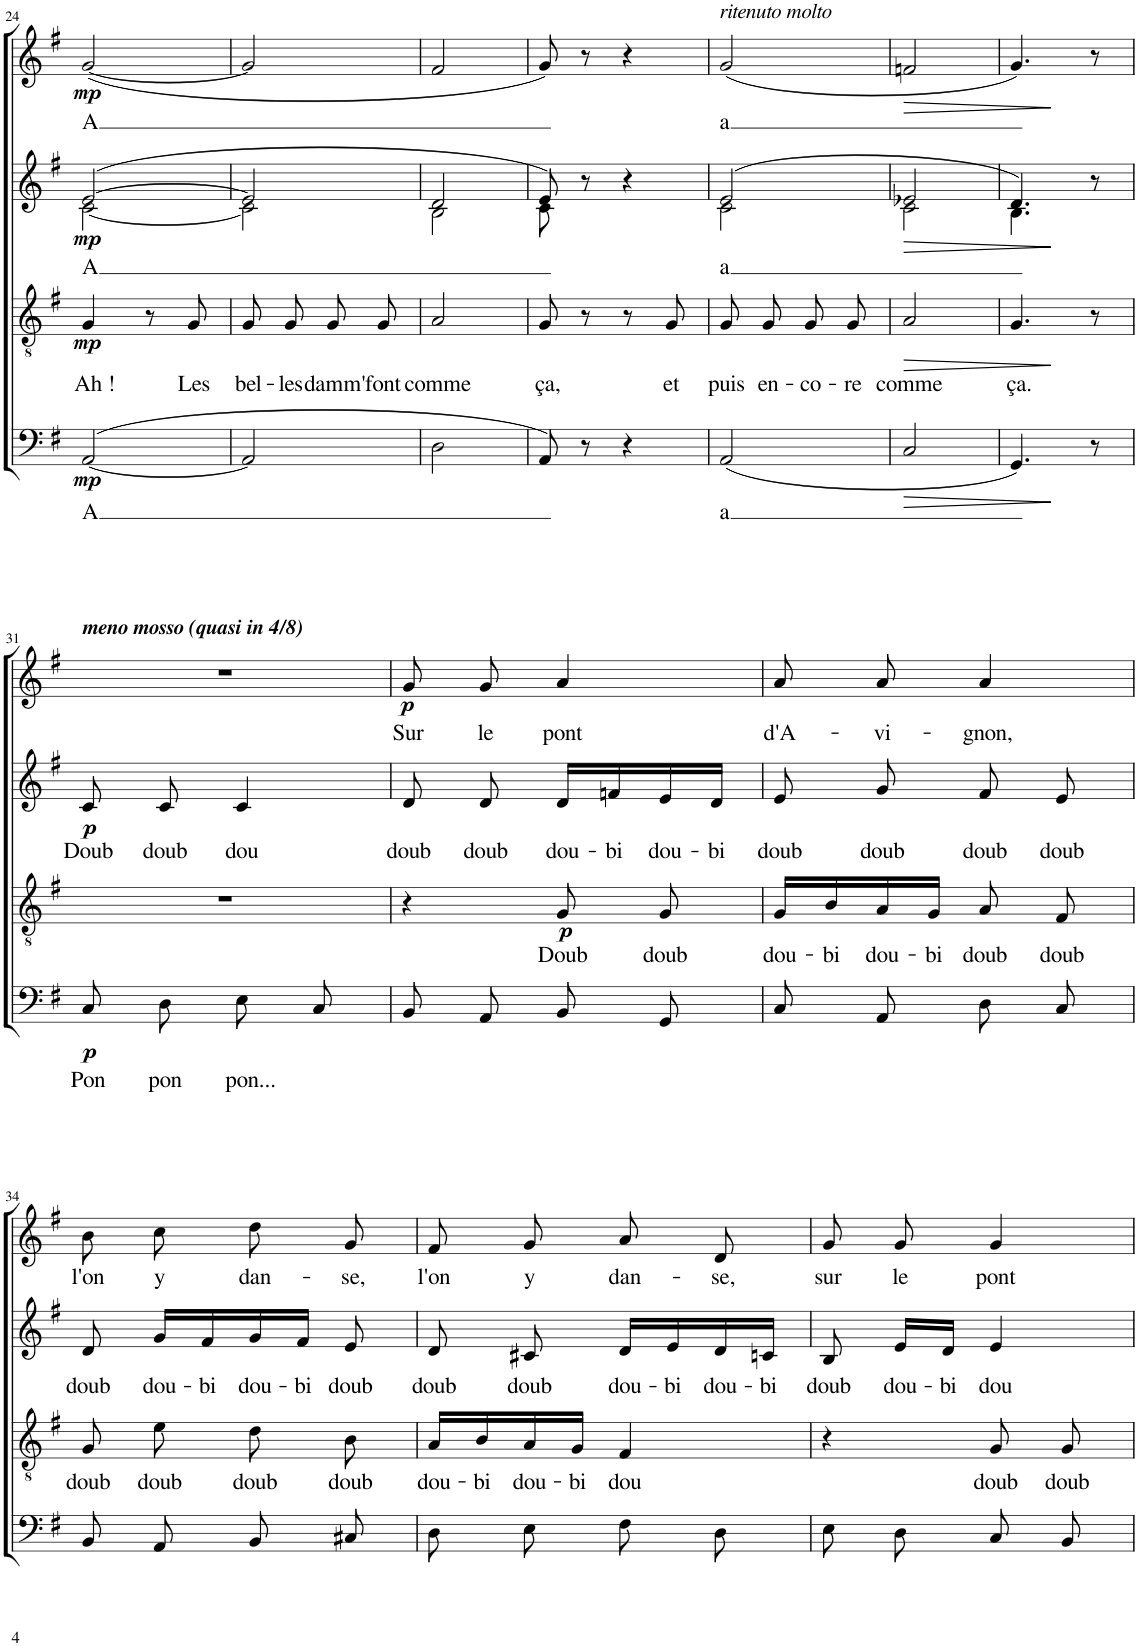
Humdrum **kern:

**kern	**text	**dynam	**kern	**text	**dynam	**kern	**text	**dynam	**kern	**text	**dynam
*part4	*part4	*part4	*part3	*part3	*part3	*part2	*part2	*part2	*part1	*part1	*part1
*staff4	*staff4	*staff4	*staff3	*staff3	*staff3	*staff2	*staff2	*staff2	*staff1	*staff1	*staff1
*I"Bass	*	*	*I"Tenor	*	*	*I"Alto	*	*	*I"Soprano	*	*
!!LO:PB:g=z
*clefF4	*	*	*clefGv2	*	*	*clefG2	*	*	*clefG2	*	*
*k[f#]	*	*	*k[f#]	*	*	*k[f#]	*	*	*k[f#]	*	*
*M2/4	*	*	*M2/4	*	*	*M2/4	*	*	*M2/4	*	*
=24	=24	=24	=24	=24	=24	=24	=24	=24	=24	=24	=24
!	!LO:LY:b	!LO:DY:b	!	!LO:LY:b	!LO:DY:b	!	!LO:LY:b	!LO:DY:b	!	!LO:LY:b	!LO:DY:b
*	*	*	*	*	*	*^	*	*	*	*	*
([2AA/	A	mp	4G/	Ah !	mp	([2e/	[2c\	A	mp	([2g/	A	mp
.	.	.	8r	.	.	.	.	.	.	.	.	.
!	!	!	!	!LO:LY:b	!	!	!	!	!	!	!	!
.	.	.	8G/	Les	.	.	.	.	.	.	.	.
=25	=25	=25	=25	=25	=25	=25	=25	=25	=25	=25	=25	=25
!	!	!	!	!LO:LY:b	!	!	!	!	!	!	!	!
2AA/]	.	.	8G/	bel-	.	2e/]	2c\]	.	.	2g/]	.	.
!	!	!	!	!LO:LY:b	!	!	!	!	!	!	!	!
.	.	.	8G/	-les	.	.	.	.	.	.	.	.
!	!	!	!	!LO:LY:b	!	!	!	!	!	!	!	!
.	.	.	8G/	damm'	.	.	.	.	.	.	.	.
!	!	!	!	!LO:LY:b	!	!	!	!	!	!	!	!
.	.	.	8G/	font	.	.	.	.	.	.	.	.
=26	=26	=26	=26	=26	=26	=26	=26	=26	=26	=26	=26	=26
!	!	!	!	!LO:LY:b	!	!	!	!	!	!	!	!
2D\	.	.	2A/	comme	.	2d/	2B\	.	.	2f#/	.	.
=27	=27	=27	=27	=27	=27	=27	=27	=27	=27	=27	=27	=27
!	!	!	!	!LO:LY:b	!	!	!	!	!	!	!	!
8AA/)	.	.	8G/	ça,	.	8e/)	8c\	.	.	8g/)	.	.
8r	.	.	8r	.	.	8r	4.ryy	.	.	8r	.	.
4r	.	.	8r	.	.	4r	.	.	.	4r	.	.
!	!	!	!	!LO:LY:b	!	!	!	!	!	!	!	!
.	.	.	8G/	et	.	.	.	.	.	.	.	.
=28	=28	=28	=28	=28	=28	=28	=28	=28	=28	=28	=28	=28
!	!LO:LY:b	!	!	!LO:LY:b	!	!	!	!LO:LY:b	!	!	!LO:LY:b	!
(2AA/	a	.	8G/	puis	.	(2e/	2c\	a	.	(2g/	a	.
!	!	!	!	!LO:LY:b	!	!	!	!	!	!	!	!
.	.	.	8G/	en-	.	.	.	.	.	.	.	.
!	!	!	!	!LO:LY:b	!	!	!	!	!	!	!	!
.	.	.	8G/	-co-	.	.	.	.	.	.	.	.
!	!	!	!	!LO:LY:b	!	!	!	!	!	!	!	!
.	.	.	8G/	-re	.	.	.	.	.	.	.	.
=29	=29	=29	=29	=29	=29	=29	=29	=29	=29	=29	=29	=29
!	!	!LO:HP:b	!	!LO:LY:b	!LO:HP:b	!	!	!	!LO:HP:b	!	!	!LO:HP:b
2C/	.	>	2A/	comme	>	2e-X/	2c\	.	>	2fn/	.	>
=30	=30	=30	=30	=30	=30	=30	=30	=30	=30	=30	=30	=30
!	!	!	!	!LO:LY:b	!	!	!	!	!	!	!	!
4.GG/)	.	.	4.G/	ça.	.	4.d/)	4.B\	.	.	4.g/)	.	.
8r	.	]	8r	.	]	8r	8ryy	.	]	8r	.	]
!!LO:LB:g=z
=31	=31	=31	=31	=31	=31	=31	=31	=31	=31	=31	=31	=31
!	!LO:LY:b	!LO:DY:b	!	!	!	!	!	!LO:LY:b	!LO:DY:b	!	!	!
*	*	*	*	*	*	*v	*v	*	*	*	*	*
8C/L	Pon	p	2r	.	.	8c/	Doub	p	2r	.	.
!	!LO:LY:b	!	!	!	!	!	!LO:LY:b	!	!	!	!
8D/J	pon	.	.	.	.	8c/	doub	.	.	.	.
!	!LO:LY:b	!	!	!	!	!	!LO:LY:b	!	!	!	!
8E\L	pon...	.	.	.	.	4c/	dou	.	.	.	.
8C\J	.	.	.	.	.	.	.	.	.	.	.
=32	=32	=32	=32	=32	=32	=32	=32	=32	=32	=32	=32
!	!	!	!	!	!	!	!LO:LY:b	!	!	!LO:LY:b	!LO:DY:b
8BB/L	.	.	4r	.	.	8d/	doub	.	8g/L	Sur	p
!	!	!	!	!	!	!	!LO:LY:b	!	!	!LO:LY:b	!
8AA/J	.	.	.	.	.	8d/	doub	.	8g/J	le	.
!	!	!	!	!LO:LY:b	!LO:DY:b	!	!LO:LY:b	!	!	!LO:LY:b	!
8BB/L	.	.	8G/	Doub	p	16d/LL	dou-	.	4a/	pont	.
!	!	!	!	!	!	!	!LO:LY:b	!	!	!	!
.	.	.	.	.	.	16fn/	-bi	.	.	.	.
!	!	!	!	!LO:LY:b	!	!	!LO:LY:b	!	!	!	!
8GG/J	.	.	8G/	doub	.	16e/	dou-	.	.	.	.
!	!	!	!	!	!	!	!LO:LY:b	!	!	!	!
.	.	.	.	.	.	16d/JJ	-bi	.	.	.	.
=33	=33	=33	=33	=33	=33	=33	=33	=33	=33	=33	=33
!	!	!	!	!LO:LY:b	!	!	!LO:LY:b	!	!	!LO:LY:b	!
8C/L	.	.	16G/LL	dou-	.	8e/	doub	.	8a/L	d'A-	.
!	!	!	!	!LO:LY:b	!	!	!	!	!	!	!
.	.	.	16B/	-bi	.	.	.	.	.	.	.
!	!	!	!	!LO:LY:b	!	!	!LO:LY:b	!	!	!LO:LY:b	!
8AA/J	.	.	16A/	dou-	.	8g/	doub	.	8a/J	-vi-	.
!	!	!	!	!LO:LY:b	!	!	!	!	!	!	!
.	.	.	16G/JJ	-bi	.	.	.	.	.	.	.
!	!	!	!	!LO:LY:b	!	!	!LO:LY:b	!	!	!LO:LY:b	!
8D/L	.	.	8A/	doub	.	8f#/	doub	.	4a/	-gnon,	.
!	!	!	!	!LO:LY:b	!	!	!LO:LY:b	!	!	!	!
8C/J	.	.	8F#/	doub	.	8e/	doub	.	.	.	.
!!LO:LB:g=z
=34	=34	=34	=34	=34	=34	=34	=34	=34	=34	=34	=34
!	!	!	!	!LO:LY:b	!	!	!LO:LY:b	!	!	!LO:LY:b	!
8BB/L	.	.	8G/	doub	.	8d/	doub	.	8b\L	l'on	.
!	!	!	!	!LO:LY:b	!	!	!LO:LY:b	!	!	!LO:LY:b	!
8AA/J	.	.	8e\	doub	.	16g/LL	dou-	.	8cc\J	y	.
!	!	!	!	!	!	!	!LO:LY:b	!	!	!	!
.	.	.	.	.	.	16f#/	-bi	.	.	.	.
!	!	!	!	!LO:LY:b	!	!	!LO:LY:b	!	!	!LO:LY:b	!
8BB/L	.	.	8d\	doub	.	16g/	dou-	.	8dd\L	dan-	.
!	!	!	!	!	!	!	!LO:LY:b	!	!	!	!
.	.	.	.	.	.	16f#/JJ	-bi	.	.	.	.
!	!	!	!	!LO:LY:b	!	!	!LO:LY:b	!	!	!LO:LY:b	!
8C#X/J	.	.	8B\	doub	.	8e/	doub	.	8g\J	-se,	.
=35	=35	=35	=35	=35	=35	=35	=35	=35	=35	=35	=35
!	!	!	!	!LO:LY:b	!	!	!LO:LY:b	!	!	!LO:LY:b	!
8D\L	.	.	16A/LL	dou-	.	8d/	doub	.	8f#/L	l'on	.
!	!	!	!	!LO:LY:b	!	!	!	!	!	!	!
.	.	.	16B/	-bi	.	.	.	.	.	.	.
!	!	!	!	!LO:LY:b	!	!	!LO:LY:b	!	!	!LO:LY:b	!
8E\J	.	.	16A/	dou-	.	8c#X/	doub	.	8g/J	y	.
!	!	!	!	!LO:LY:b	!	!	!	!	!	!	!
.	.	.	16G/JJ	-bi	.	.	.	.	.	.	.
!	!	!	!	!LO:LY:b	!	!	!LO:LY:b	!	!	!LO:LY:b	!
8F#\L	.	.	4F#/	dou	.	16d/LL	dou-	.	8a/L	dan-	.
!	!	!	!	!	!	!	!LO:LY:b	!	!	!	!
.	.	.	.	.	.	16e/	-bi	.	.	.	.
!	!	!	!	!	!	!	!LO:LY:b	!	!	!LO:LY:b	!
8D\J	.	.	.	.	.	16d/	dou-	.	8d/J	-se,	.
!	!	!	!	!	!	!	!LO:LY:b	!	!	!	!
.	.	.	.	.	.	16cn/JJ	-bi	.	.	.	.
=36	=36	=36	=36	=36	=36	=36	=36	=36	=36	=36	=36
!	!	!	!	!	!	!	!LO:LY:b	!	!	!LO:LY:b	!
8E\L	.	.	4r	.	.	8B/	doub	.	8g/L	sur	.
!	!	!	!	!	!	!	!LO:LY:b	!	!	!LO:LY:b	!
8D\J	.	.	.	.	.	16e/LL	dou-	.	8g/J	le	.
!	!	!	!	!	!	!	!LO:LY:b	!	!	!	!
.	.	.	.	.	.	16d/JJ	-bi	.	.	.	.
!	!	!	!	!LO:LY:b	!	!	!LO:LY:b	!	!	!LO:LY:b	!
8C/L	.	.	8G/	doub	.	4e/	dou	.	4g/	pont	.
!	!	!	!	!LO:LY:b	!	!	!	!	!	!	!
8BB/J	.	.	8G/	doub	.	.	.	.	.	.	.
=	=	=	=	=	=	=	=	=	=	=	=
*-	*-	*-	*-	*-	*-	*-	*-	*-	*-	*-	*-
